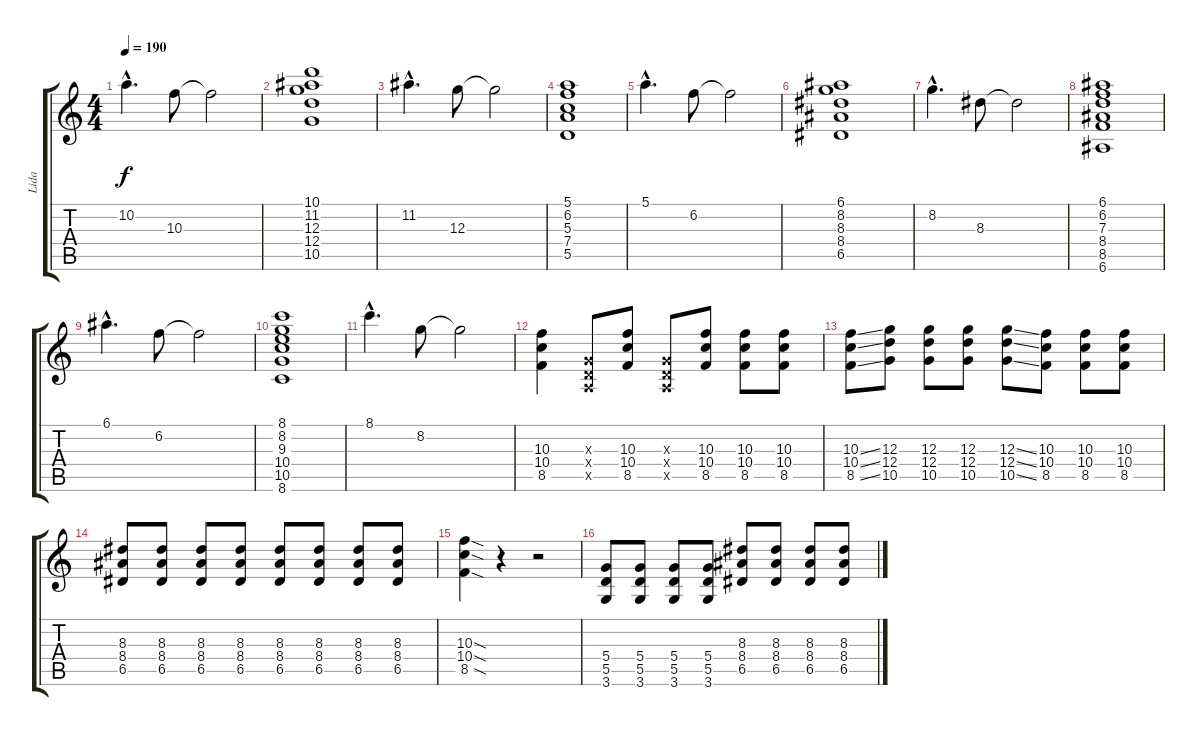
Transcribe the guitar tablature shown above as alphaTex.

\track ("Lida" "Lida") {instrument distortionguitar}
\staff {score tabs}
\tuning (E4 B3 G3 D3 A2 E2) {hide}
\ts (4 4)
\tempo 190
\clef g2
\ks c
10.2{hac}.4{d dy f} 10.3.8 10.3{t}.2 |
(10.1 11.2 12.3 12.4 10.5).1 |
11.2{hac}.4{d} 12.3.8 12.3{t}.2 |
(5.1 6.2 5.3 7.4 5.5).1 |
5.1{hac}.4{d} 6.2.8 6.2{t}.2 |
(6.1 8.2 8.3 8.4 6.5).1 |
8.2{hac}.4{d} 8.3.8 8.3{t}.2 |
(6.1 6.2 7.3 8.4 8.5 6.6).1 |
6.1{hac}.4{d} 6.2.8 6.2{t}.2 |
(8.1 8.2 9.3 10.4 10.5 8.6).1 |
8.1{hac}.4{d} 8.2.8 8.2{t}.2 |
(10.3 10.4 8.5).4 (0.3{x} 0.4{x} 0.5{x}).8 (10.3 10.4 8.5).8 (0.3{x} 0.4{x} 0.5{x}).8 (10.3 10.4 8.5).8 (10.3 10.4 8.5).8 (10.3 10.4 8.5).8 |
(10.3{ss} 10.4{ss} 8.5{ss}).8 (12.3 12.4 10.5).8 (12.3 12.4 10.5).8 (12.3 12.4 10.5).8 (12.3{ss} 12.4{ss} 10.5{ss}).8 (10.3 10.4 8.5).8 (10.3 10.4 8.5).8 (10.3 10.4 8.5).8 |
(8.3 8.4 6.5).8 (8.3 8.4 6.5).8 (8.3 8.4 6.5).8 (8.3 8.4 6.5).8 (8.3 8.4 6.5).8 (8.3 8.4 6.5).8 (8.3 8.4 6.5).8 (8.3 8.4 6.5).8 |
(10.3{sod} 10.4{sod} 8.5{sod}).4 r.4 r.2 |
(5.4 5.5 3.6).8 (5.4 5.5 3.6).8 (5.4 5.5 3.6).8 (5.4 5.5 3.6).8 (8.3 8.4 6.5).8 (8.3 8.4 6.5).8 (8.3 8.4 6.5).8 (8.3 8.4 6.5).8
